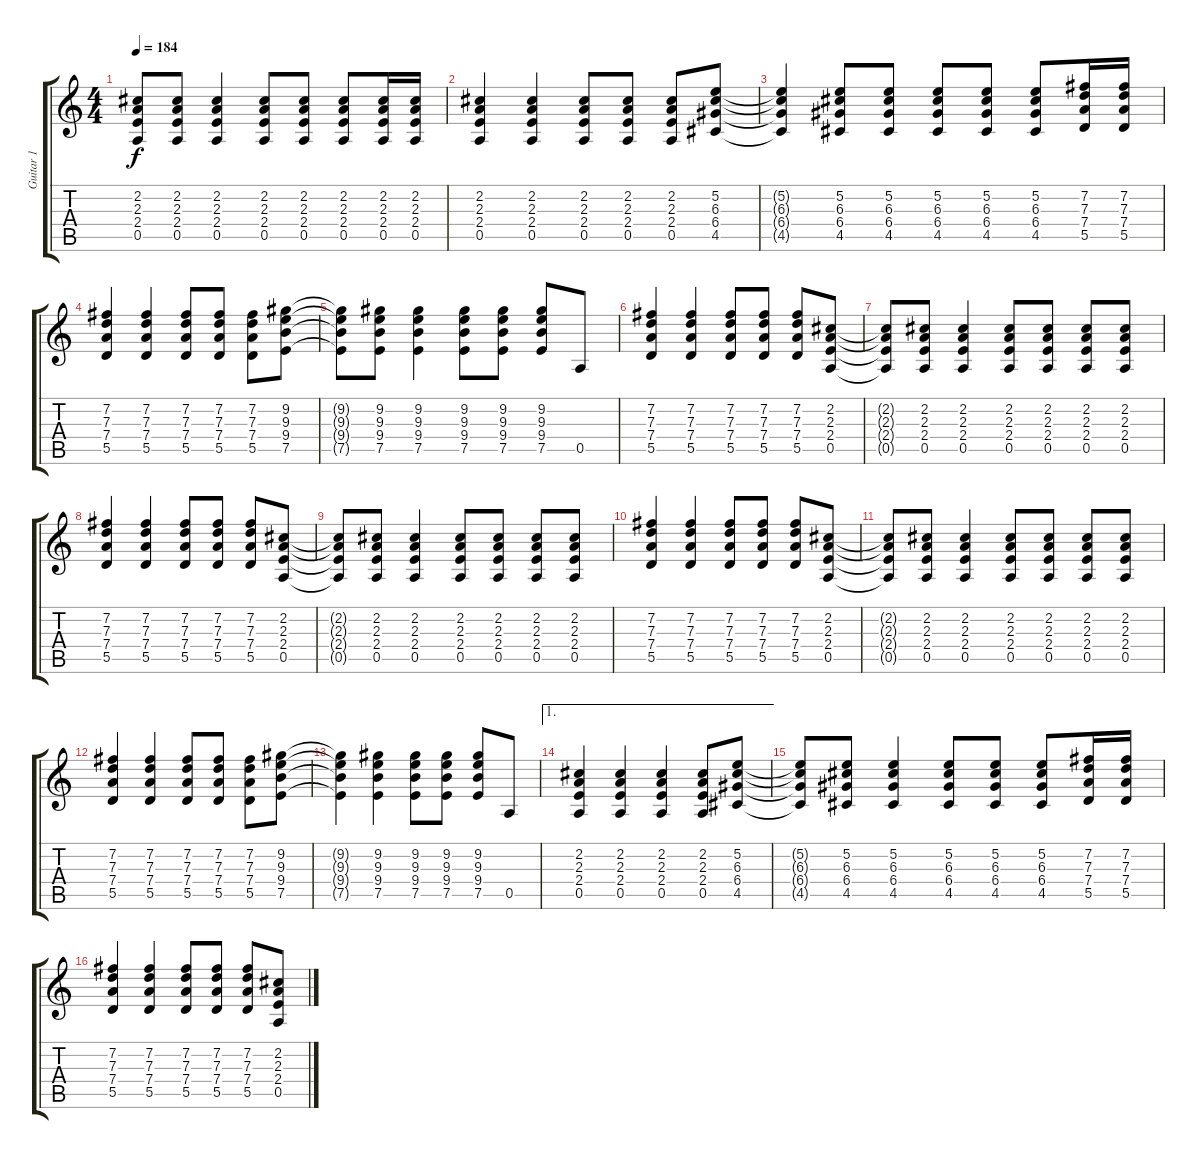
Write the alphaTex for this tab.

\track ("Guitar 1" "Guitar 1") {instrument overdrivenguitar}
\staff {score tabs}
\tuning (E4 B3 G3 D3 A2 E2) {hide}
\ts (4 4)
\tempo 184
\clef g2
\ks c
(2.2{t} 2.3{t} 2.4{t} 0.5{t}).8{dy f} (2.2 2.3 2.4 0.5).8 (2.2 2.3 2.4 0.5).4 (2.2 2.3 2.4 0.5).8 (2.2 2.3 2.4 0.5).8 (2.2 2.3 2.4 0.5).8 (2.2 2.3 2.4 0.5).16 (2.2 2.3 2.4 0.5).16 |
(2.2 2.3 2.4 0.5).4 (2.2 2.3 2.4 0.5).4 (2.2 2.3 2.4 0.5).8 (2.2 2.3 2.4 0.5).8 (2.2 2.3 2.4 0.5).8 (5.2 6.3 6.4 4.5).8 |
(5.2{t} 6.3{t} 6.4{t} 4.5{t}).4 (5.2 6.3 6.4 4.5).8 (5.2 6.3 6.4 4.5).8 (5.2 6.3 6.4 4.5).8 (5.2 6.3 6.4 4.5).8 (5.2 6.3 6.4 4.5).8 (7.2 7.3 7.4 5.5).16 (7.2 7.3 7.4 5.5).16 |
(7.2 7.3 7.4 5.5).4 (7.2 7.3 7.4 5.5).4 (7.2 7.3 7.4 5.5).8 (7.2 7.3 7.4 5.5).8 (7.2 7.3 7.4 5.5).8 (9.2 9.3 9.4 7.5).8 |
(9.2{t} 9.3{t} 9.4{t} 7.5{t}).8 (9.2 9.3 9.4 7.5).8 (9.2 9.3 9.4 7.5).4 (9.2 9.3 9.4 7.5).8 (9.2 9.3 9.4 7.5).8 (9.2 9.3 9.4 7.5).8 0.5.8 |
(7.2 7.3 7.4 5.5).4 (7.2 7.3 7.4 5.5).4 (7.2 7.3 7.4 5.5).8 (7.2 7.3 7.4 5.5).8 (7.2 7.3 7.4 5.5).8 (2.2 2.3 2.4 0.5).8 |
(2.2{t} 2.3{t} 2.4{t} 0.5{t}).8 (2.2 2.3 2.4 0.5).8 (2.2 2.3 2.4 0.5).4 (2.2 2.3 2.4 0.5).8 (2.2 2.3 2.4 0.5).8 (2.2 2.3 2.4 0.5).8 (2.2 2.3 2.4 0.5).8 |
(7.2 7.3 7.4 5.5).4 (7.2 7.3 7.4 5.5).4 (7.2 7.3 7.4 5.5).8 (7.2 7.3 7.4 5.5).8 (7.2 7.3 7.4 5.5).8 (2.2 2.3 2.4 0.5).8 |
(2.2{t} 2.3{t} 2.4{t} 0.5{t}).8 (2.2 2.3 2.4 0.5).8 (2.2 2.3 2.4 0.5).4 (2.2 2.3 2.4 0.5).8 (2.2 2.3 2.4 0.5).8 (2.2 2.3 2.4 0.5).8 (2.2 2.3 2.4 0.5).8 |
(7.2 7.3 7.4 5.5).4 (7.2 7.3 7.4 5.5).4 (7.2 7.3 7.4 5.5).8 (7.2 7.3 7.4 5.5).8 (7.2 7.3 7.4 5.5).8 (2.2 2.3 2.4 0.5).8 |
(2.2{t} 2.3{t} 2.4{t} 0.5{t}).8 (2.2 2.3 2.4 0.5).8 (2.2 2.3 2.4 0.5).4 (2.2 2.3 2.4 0.5).8 (2.2 2.3 2.4 0.5).8 (2.2 2.3 2.4 0.5).8 (2.2 2.3 2.4 0.5).8 |
(7.2 7.3 7.4 5.5).4 (7.2 7.3 7.4 5.5).4 (7.2 7.3 7.4 5.5).8 (7.2 7.3 7.4 5.5).8 (7.2 7.3 7.4 5.5).8 (9.2 9.3 9.4 7.5).8 |
(9.2{t} 9.3{t} 9.4{t} 7.5{t}).4 (9.2 9.3 9.4 7.5).4 (9.2 9.3 9.4 7.5).8 (9.2 9.3 9.4 7.5).8 (9.2 9.3 9.4 7.5).8 0.5.8 |
\ae 1
(2.2 2.3 2.4 0.5).4 (2.2 2.3 2.4 0.5).4 (2.2 2.3 2.4 0.5).4 (2.2 2.3 2.4 0.5).8 (5.2 6.3 6.4 4.5).8 |
(5.2{t} 6.3{t} 6.4{t} 4.5{t}).8 (5.2 6.3 6.4 4.5).8 (5.2 6.3 6.4 4.5).4 (5.2 6.3 6.4 4.5).8 (5.2 6.3 6.4 4.5).8 (5.2 6.3 6.4 4.5).8 (7.2 7.3 7.4 5.5).16 (7.2 7.3 7.4 5.5).16 |
(7.2 7.3 7.4 5.5).4 (7.2 7.3 7.4 5.5).4 (7.2 7.3 7.4 5.5).8 (7.2 7.3 7.4 5.5).8 (7.2 7.3 7.4 5.5).8 (2.2 2.3 2.4 0.5).8
